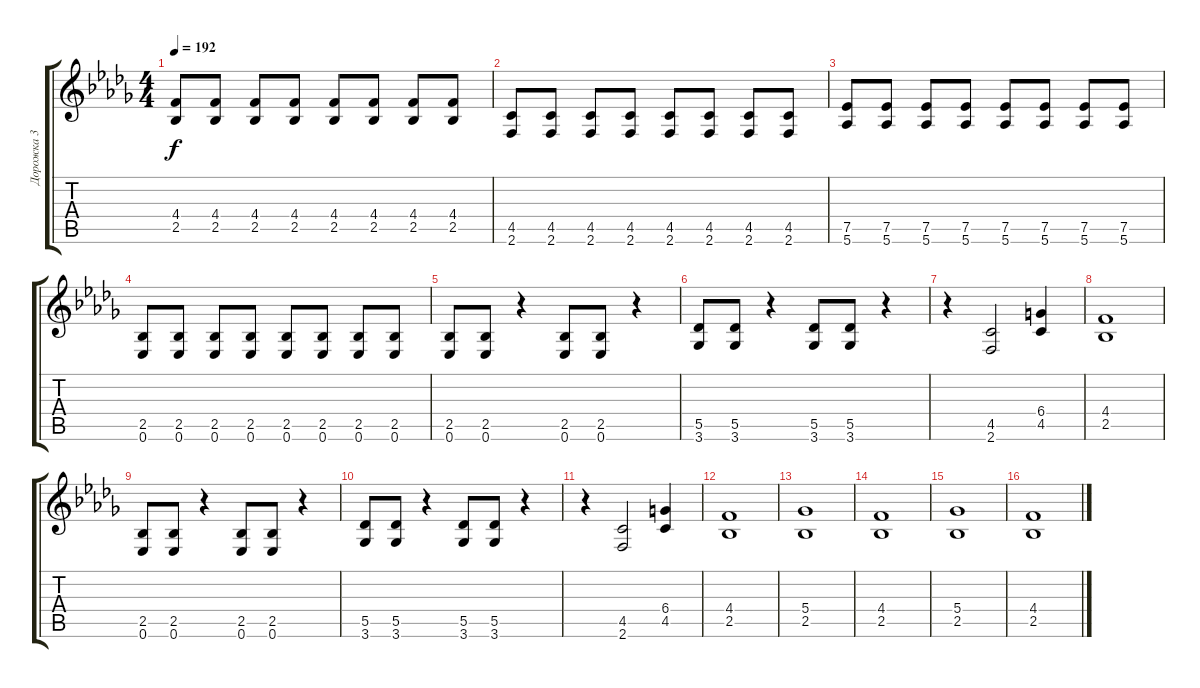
\track ("Дорожка 3" "Дорожка 3") {instrument distortionguitar}
\staff {score tabs}
\tuning (Eb4 Bb3 Gb3 Db3 Ab2 Eb2) {hide}
\ts (4 4)
\tempo 192
\clef g2
\ks bbminor
(4.4 2.5).8{dy f} (4.4 2.5).8 (4.4 2.5).8 (4.4 2.5).8 (4.4 2.5).8 (4.4 2.5).8 (4.4 2.5).8 (4.4 2.5).8 |
(4.5 2.6).8 (4.5 2.6).8 (4.5 2.6).8 (4.5 2.6).8 (4.5 2.6).8 (4.5 2.6).8 (4.5 2.6).8 (4.5 2.6).8 |
(7.5 5.6).8 (7.5 5.6).8 (7.5 5.6).8 (7.5 5.6).8 (7.5 5.6).8 (7.5 5.6).8 (7.5 5.6).8 (7.5 5.6).8 |
(2.5 0.6).8 (2.5 0.6).8 (2.5 0.6).8 (2.5 0.6).8 (2.5 0.6).8 (2.5 0.6).8 (2.5 0.6).8 (2.5 0.6).8 |
(2.5 0.6).8 (2.5 0.6).8 r.4 (2.5 0.6).8 (2.5 0.6).8 r.4 |
(5.5 3.6).8 (5.5 3.6).8 r.4 (5.5 3.6).8 (5.5 3.6).8 r.4 |
r.4 (4.5 2.6).2 (6.4 4.5).4 |
(4.4 2.5).1 |
(2.5 0.6).8 (2.5 0.6).8 r.4 (2.5 0.6).8 (2.5 0.6).8 r.4 |
(5.5 3.6).8 (5.5 3.6).8 r.4 (5.5 3.6).8 (5.5 3.6).8 r.4 |
r.4 (4.5 2.6).2 (6.4 4.5).4 |
(4.4 2.5).1 |
(5.4 2.5).1 |
(4.4 2.5).1 |
(5.4 2.5).1 |
(4.4 2.5).1
